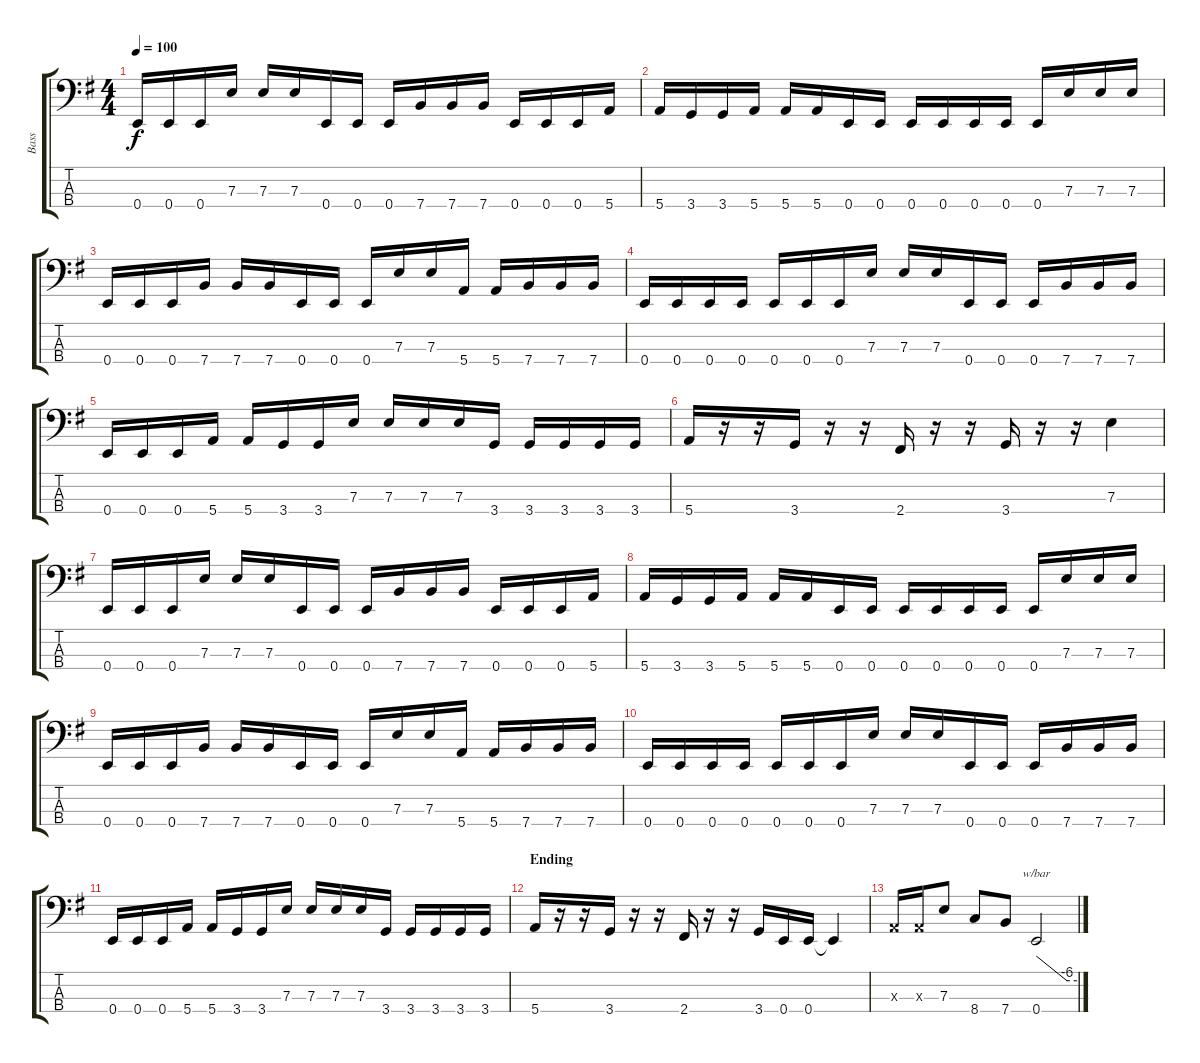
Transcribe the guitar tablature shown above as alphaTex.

\track ("Bass" "Bass") {instrument electricbasspick}
\staff {score tabs}
\tuning (G2 D2 A1 E1) {hide}
\ts (4 4)
\tempo 100
\clef f4
\ks eminor
0.4.16{dy f} 0.4.16 0.4.16 7.3.16 7.3.16 7.3.16 0.4.16 0.4.16 0.4.16 7.4.16 7.4.16 7.4.16 0.4.16 0.4.16 0.4.16 5.4.16 |
5.4.16 3.4.16 3.4.16 5.4.16 5.4.16 5.4.16 0.4.16 0.4.16 0.4.16 0.4.16 0.4.16 0.4.16 0.4.16 7.3.16 7.3.16 7.3.16 |
0.4.16 0.4.16 0.4.16 7.4.16 7.4.16 7.4.16 0.4.16 0.4.16 0.4.16 7.3.16 7.3.16 5.4.16 5.4.16 7.4.16 7.4.16 7.4.16 |
0.4.16 0.4.16 0.4.16 0.4.16 0.4.16 0.4.16 0.4.16 7.3.16 7.3.16 7.3.16 0.4.16 0.4.16 0.4.16 7.4.16 7.4.16 7.4.16 |
0.4.16 0.4.16 0.4.16 5.4.16 5.4.16 3.4.16 3.4.16 7.3.16 7.3.16 7.3.16 7.3.16 3.4.16 3.4.16 3.4.16 3.4.16 3.4.16 |
5.4.16 r.16 r.16 3.4.16 r.16 r.16 2.4.16 r.16 r.16 3.4.16 r.16 r.16 7.3.4 |
0.4.16 0.4.16 0.4.16 7.3.16 7.3.16 7.3.16 0.4.16 0.4.16 0.4.16 7.4.16 7.4.16 7.4.16 0.4.16 0.4.16 0.4.16 5.4.16 |
5.4.16 3.4.16 3.4.16 5.4.16 5.4.16 5.4.16 0.4.16 0.4.16 0.4.16 0.4.16 0.4.16 0.4.16 0.4.16 7.3.16 7.3.16 7.3.16 |
0.4.16 0.4.16 0.4.16 7.4.16 7.4.16 7.4.16 0.4.16 0.4.16 0.4.16 7.3.16 7.3.16 5.4.16 5.4.16 7.4.16 7.4.16 7.4.16 |
0.4.16 0.4.16 0.4.16 0.4.16 0.4.16 0.4.16 0.4.16 7.3.16 7.3.16 7.3.16 0.4.16 0.4.16 0.4.16 7.4.16 7.4.16 7.4.16 |
0.4.16 0.4.16 0.4.16 5.4.16 5.4.16 3.4.16 3.4.16 7.3.16 7.3.16 7.3.16 7.3.16 3.4.16 3.4.16 3.4.16 3.4.16 3.4.16 |
\section ("" "Ending")
5.4.16 r.16 r.16 3.4.16 r.16 r.16 2.4.16 r.16 r.16 3.4.16 0.4.16 0.4.16 0.4{t}.4 |
0.3{x}.16 0.3{x}.16 7.3.8 8.4.8 7.4.8 0.4.2{tbe (custom default 0 0 45 -24 60 -24)}
